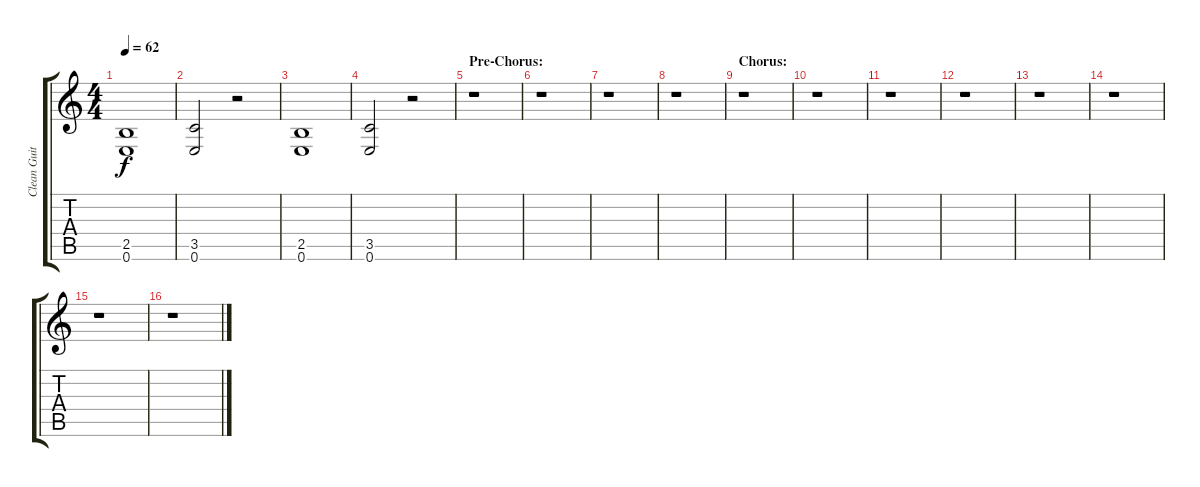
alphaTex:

\track ("Clean Guitar" "Clean Guit") {instrument electricguitarclean}
\staff {score tabs}
\tuning (E4 B3 G3 D3 A2 E2) {hide}
\ts (4 4)
\tempo 62
\clef g2
\ks c
(2.5 0.6).1{dy f} |
(3.5 0.6).2 r.2 |
(2.5 0.6).1 |
(3.5 0.6).2 r.2 |
\section ("" "Pre-Chorus:")
r.1 |
r.1 |
r.1 |
r.1 |
\section ("" "Chorus:")
r.1 |
r.1 |
r.1 |
r.1 |
r.1 |
r.1 |
r.1 |
r.1
